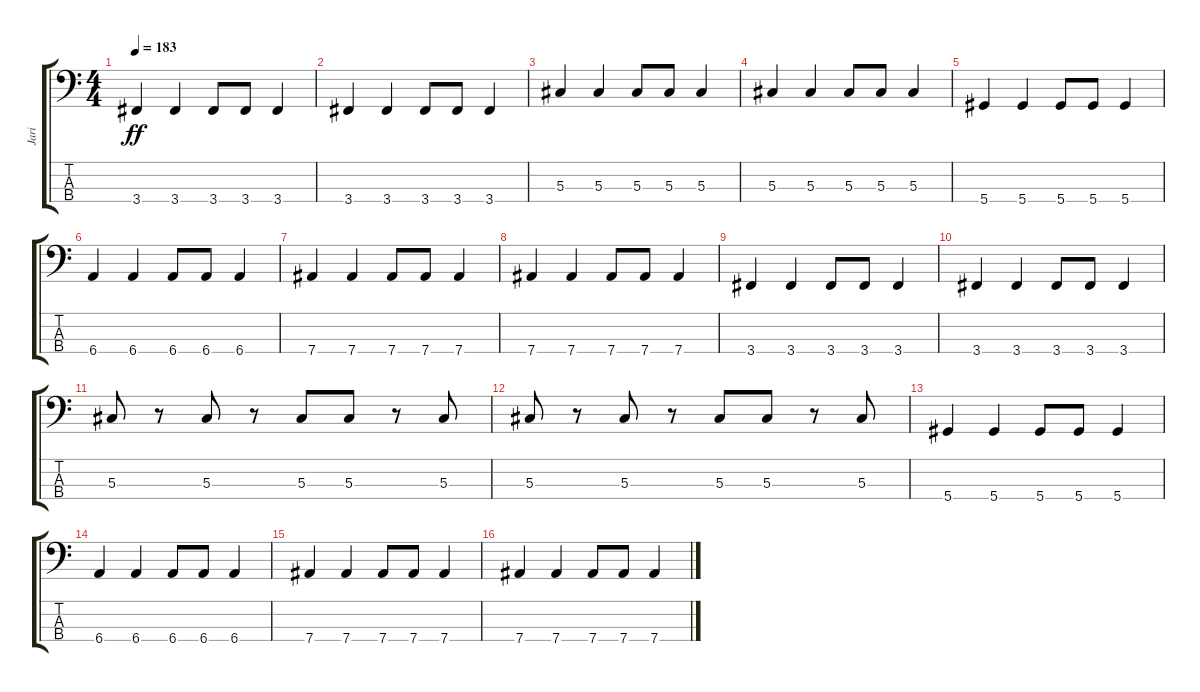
\track ("Jari" "Jari") {instrument electricbassfinger}
\staff {score tabs}
\tuning (Gb2 Db2 Ab1 Eb1) {hide}
\ts (4 4)
\tempo 183
\clef f4
\ks c
3.4.4{dy ff} 3.4.4 3.4.8 3.4.8 3.4.4 |
3.4.4 3.4.4 3.4.8 3.4.8 3.4.4 |
5.3.4 5.3.4 5.3.8 5.3.8 5.3.4 |
5.3.4 5.3.4 5.3.8 5.3.8 5.3.4 |
5.4.4 5.4.4 5.4.8 5.4.8 5.4.4 |
6.4.4 6.4.4 6.4.8 6.4.8 6.4.4 |
7.4.4 7.4.4 7.4.8 7.4.8 7.4.4 |
7.4.4 7.4.4 7.4.8 7.4.8 7.4.4 |
3.4.4 3.4.4 3.4.8 3.4.8 3.4.4 |
3.4.4 3.4.4 3.4.8 3.4.8 3.4.4 |
5.3.8 r.8 5.3.8 r.8 5.3.8 5.3.8 r.8 5.3.8 |
5.3.8 r.8 5.3.8 r.8 5.3.8 5.3.8 r.8 5.3.8 |
5.4.4 5.4.4 5.4.8 5.4.8 5.4.4 |
6.4.4 6.4.4 6.4.8 6.4.8 6.4.4 |
7.4.4 7.4.4 7.4.8 7.4.8 7.4.4 |
7.4.4 7.4.4 7.4.8 7.4.8 7.4.4
